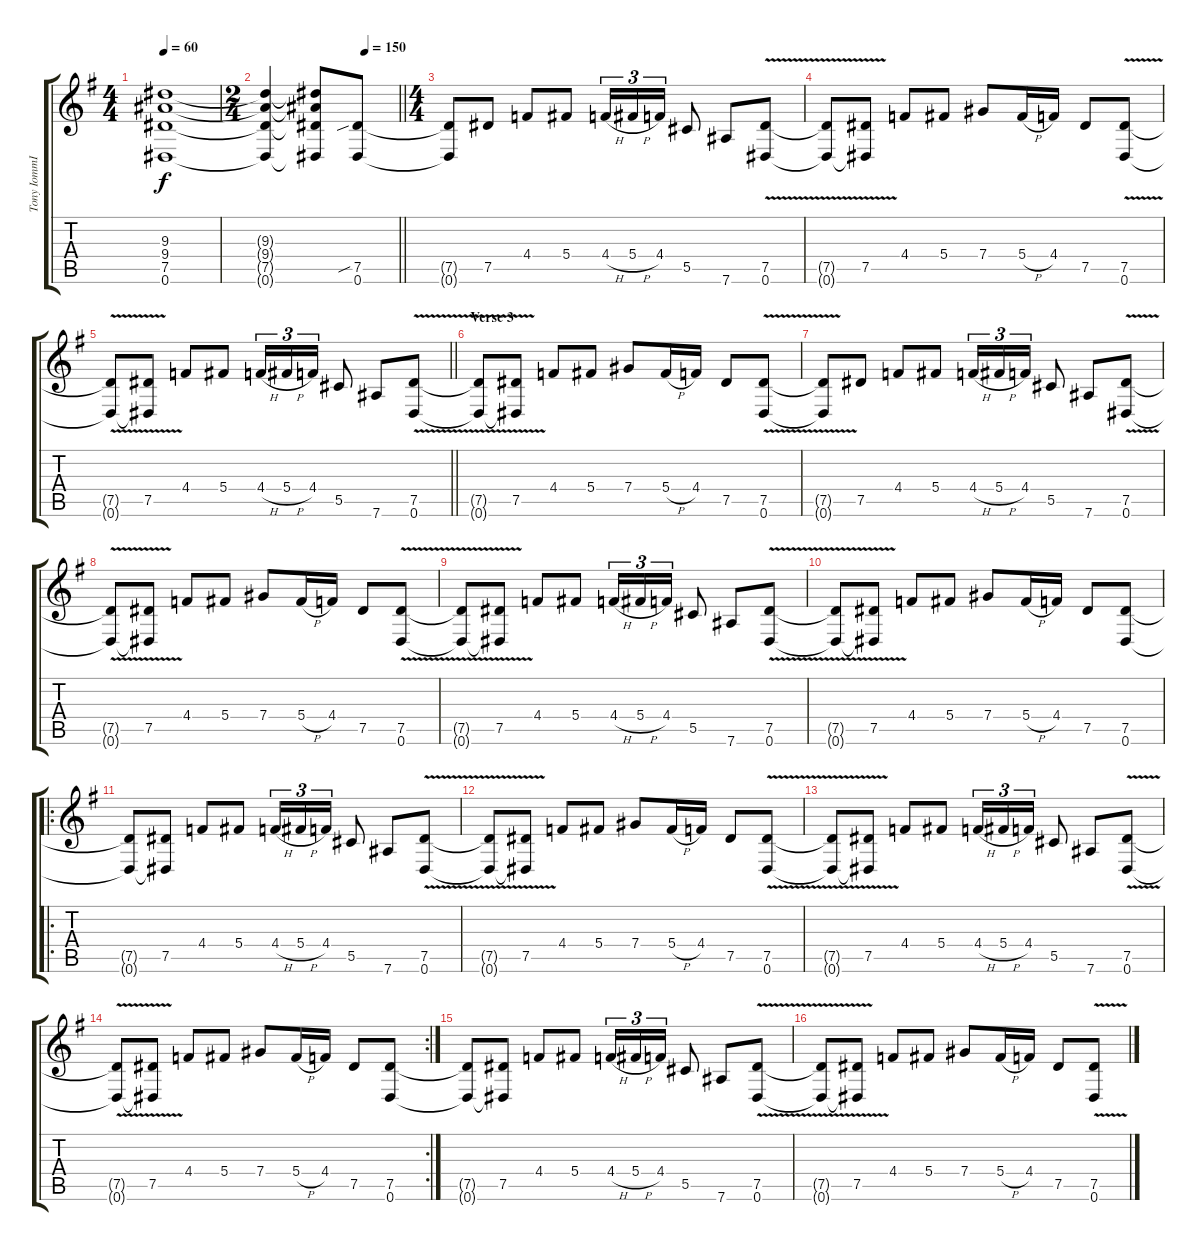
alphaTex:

\track ("Tony IommI Electric (Rhythm)" "Tony IommI") {instrument distortionguitar}
\staff {score tabs}
\tuning (Eb4 Bb3 Gb3 Db3 Ab2 Eb2) {hide}
\ts (4 4)
\tempo 60
\clef g2
\ks g
(9.3{t} 9.4{t} 7.5{t} 0.6{t}).1{dy f} |
\ts (2 4)
\tempo (150 0.75)
\barLineRight lightlight
(9.3{t} 9.4{t} 7.5{t} 0.6{t}).4 (9.3{t} 9.4{t} 7.5{t} 0.6{t}).8 (7.5{sib} 0.6).8 |
\ts (4 4)
(7.5{t} 0.6{t}).8 7.5.8 4.4.8 5.4.8 4.4{h}.16{tu (3 2)} 5.4{h}.16{tu (3 2)} 4.4.16{tu (3 2)} 5.5.8 7.6.8 (7.5{v} 0.6{v}).8 |
(7.5{v t} 0.6{v t}).8 (7.5 0.6{t}).8 4.4.8 5.4.8 7.4.8 5.4{h}.16 4.4.16 7.5.8 (7.5{v} 0.6{v}).8 |
\barLineRight lightlight
(7.5{v t} 0.6{v t}).8 (7.5 0.6{t}).8 4.4.8 5.4.8 4.4{h}.16{tu (3 2)} 5.4{h}.16{tu (3 2)} 4.4.16{tu (3 2)} 5.5.8 7.6.8 (7.5{v} 0.6{v}).8 |
\section ("" "Verse 3")
(7.5{v t} 0.6{v t}).8 (7.5 0.6{t}).8 4.4.8 5.4.8 7.4.8 5.4{h}.16 4.4.16 7.5.8 (7.5{v} 0.6{v}).8 |
(7.5{v t} 0.6{v t}).8 7.5.8 4.4.8 5.4.8 4.4{h}.16{tu (3 2)} 5.4{h}.16{tu (3 2)} 4.4.16{tu (3 2)} 5.5.8 7.6.8 (7.5{v} 0.6{v}).8 |
(7.5{v t} 0.6{v t}).8 (7.5 0.6{t}).8 4.4.8 5.4.8 7.4.8 5.4{h}.16 4.4.16 7.5.8 (7.5{v} 0.6{v}).8 |
(7.5{v t} 0.6{v t}).8 (7.5 0.6{t}).8 4.4.8 5.4.8 4.4{h}.16{tu (3 2)} 5.4{h}.16{tu (3 2)} 4.4.16{tu (3 2)} 5.5.8 7.6.8 (7.5{v} 0.6{v}).8 |
(7.5{v t} 0.6{v t}).8 (7.5 0.6{t}).8 4.4.8 5.4.8 7.4.8 5.4{h}.16 4.4.16 7.5.8 (7.5 0.6).8 |
\ro
(7.5{t} 0.6{t}).8 (7.5 0.6{t}).8 4.4.8 5.4.8 4.4{h}.16{tu (3 2)} 5.4{h}.16{tu (3 2)} 4.4.16{tu (3 2)} 5.5.8 7.6.8 (7.5{v} 0.6{v}).8 |
(7.5{v t} 0.6{v t}).8 (7.5 0.6{t}).8 4.4.8 5.4.8 7.4.8 5.4{h}.16 4.4.16 7.5.8 (7.5{v} 0.6{v}).8 |
(7.5{v t} 0.6{v t}).8 (7.5 0.6{t}).8 4.4.8 5.4.8 4.4{h}.16{tu (3 2)} 5.4{h}.16{tu (3 2)} 4.4.16{tu (3 2)} 5.5.8 7.6.8 (7.5{v} 0.6{v}).8 |
\rc 2
(7.5{v t} 0.6{v t}).8 (7.5 0.6{t}).8 4.4.8 5.4.8 7.4.8 5.4{h}.16 4.4.16 7.5.8 (7.5 0.6).8 |
(7.5{t} 0.6{t}).8 (7.5 0.6{t}).8 4.4.8 5.4.8 4.4{h}.16{tu (3 2)} 5.4{h}.16{tu (3 2)} 4.4.16{tu (3 2)} 5.5.8 7.6.8 (7.5{v} 0.6{v}).8 |
(7.5{v t} 0.6{v t}).8 (7.5 0.6{t}).8 4.4.8 5.4.8 7.4.8 5.4{h}.16 4.4.16 7.5.8 (7.5{v} 0.6{v}).8
